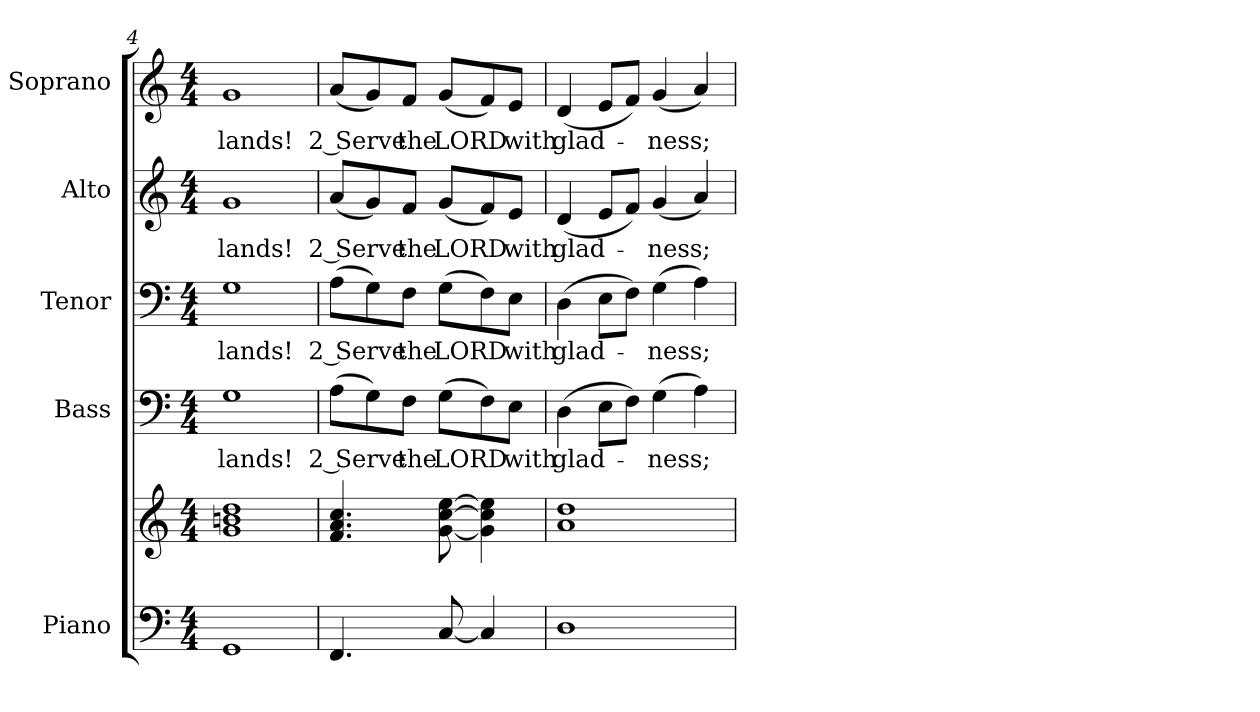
**kern	**kern	**kern	**text	**kern	**text	**kern	**text	**kern	**text
*part5	*part5	*part4	*part4	*part3	*part3	*part2	*part2	*part1	*part1
*staff6	*staff5	*staff4	*staff4	*staff3	*staff3	*staff2	*staff2	*staff1	*staff1
*I"Piano	*	*I"Bass	*	*I"Tenor	*	*I"Alto	*	*I"Soprano	*
*I'Pno.	*	*I'B.	*	*I'T.	*	*I'A.	*	*I'S.	*
*clefF4	*clefG2	*clefF4	*	*clefF4	*	*clefG2	*	*clefG2	*
*k[]	*k[]	*k[]	*	*k[]	*	*k[]	*	*k[]	*
*C:	*C:	*C:	*	*C:	*	*C:	*	*C:	*
*M4/4	*M4/4	*M4/4	*	*M4/4	*	*M4/4	*	*M4/4	*
=4	=4	=4	=4	=4	=4	=4	=4	=4	=4
!	!	!	!LO:LY:b:color=#000000	!	!	!	!	!	!
!	!	!	!	!	!LO:LY:b:color=#000000	!	!	!	!
!	!	!	!	!	!	!	!LO:LY:b:color=#000000	!	!
!	!	!	!	!	!	!	!	!	!LO:LY:b:color=#000000
1GGi	1gi 1bni 1ddi	1Gi	lands!	1Gi	lands!	1gi	lands!	1gi	lands!
!!LO:PB:g=z
=5	=5	=5	=5	=5	=5	=5	=5	=5	=5
!	!	!	!LO:LY:b:color=#000000	!	!	!	!	!	!
!	!	!	!	!	!LO:LY:b:color=#000000	!	!	!	!
!	!	!	!	!	!	!	!LO:LY:b:color=#000000	!	!
!	!	!	!	!	!	!	!	!	!LO:LY:b:color=#000000
4.FFi/	4.fi/ 4.ai 4.cci	(8Ai\L	2 Serve	(8Ai\L	2 Serve	(8ai/L	2 Serve	(8ai/L	2 Serve
.	.	8Gi\)	.	8Gi\)	.	8gi/)	.	8gi/)	.
!	!	!	!LO:LY:b:color=#000000	!	!	!	!	!	!
!	!	!	!	!	!LO:LY:b:color=#000000	!	!	!	!
!	!	!	!	!	!	!	!LO:LY:b:color=#000000	!	!
!	!	!	!	!	!	!	!	!	!LO:LY:b:color=#000000
.	.	8Fi\J	the	8Fi\J	the	8fi/J	the	8fi/J	the
!	!	!	!LO:LY:b:color=#000000	!	!	!	!	!	!
!	!	!	!	!	!LO:LY:b:color=#000000	!	!	!	!
!	!	!	!	!	!	!	!LO:LY:b:color=#000000	!	!
!	!	!	!	!	!	!	!	!	!LO:LY:b:color=#000000
[<8Ci/	[<8gi\ [>8cci [>8eei	(8Gi\L	LORD	(8Gi\L	LORD	(8gi/L	LORD	(8gi/L	LORD
4Ci/]	4gi\] 4cci] 4eei]	8Fi\)	.	8Fi\)	.	8fi/)	.	8fi/)	.
!	!	!	!LO:LY:b:color=#000000	!	!	!	!	!	!
!	!	!	!	!	!LO:LY:b:color=#000000	!	!	!	!
!	!	!	!	!	!	!	!LO:LY:b:color=#000000	!	!
!	!	!	!	!	!	!	!	!	!LO:LY:b:color=#000000
.	.	8Ei\J	with	8Ei\J	with	8ei/J	with	8ei/J	with
=6	=6	=6	=6	=6	=6	=6	=6	=6	=6
!	!	!	!LO:LY:b:color=#000000	!	!	!	!	!	!
!	!	!	!	!	!LO:LY:b:color=#000000	!	!	!	!
!	!	!	!	!	!	!	!LO:LY:b:color=#000000	!	!
!	!	!	!	!	!	!	!	!	!LO:LY:b:color=#000000
1Di	1ai 1ddi	(4Di\	glad-	(4Di\	glad-	(4di/	glad-	(4di/	glad-
.	.	8Ei\L	.	8Ei\L	.	8ei/L	.	8ei/L	.
.	.	8Fi\J)	.	8Fi\J)	.	8fi/J)	.	8fi/J)	.
!	!	!	!LO:LY:b:color=#000000	!	!	!	!	!	!
!	!	!	!	!	!LO:LY:b:color=#000000	!	!	!	!
!	!	!	!	!	!	!	!LO:LY:b:color=#000000	!	!
!	!	!	!	!	!	!	!	!	!LO:LY:b:color=#000000
.	.	(4Gi\	-ness;	(4Gi\	-ness;	(4gi/	-ness;	(4gi/	-ness;
.	.	4Ai\)	.	4Ai\)	.	4ai/)	.	4ai/)	.
=	=	=	=	=	=	=	=	=	=
*-	*-	*-	*-	*-	*-	*-	*-	*-	*-
